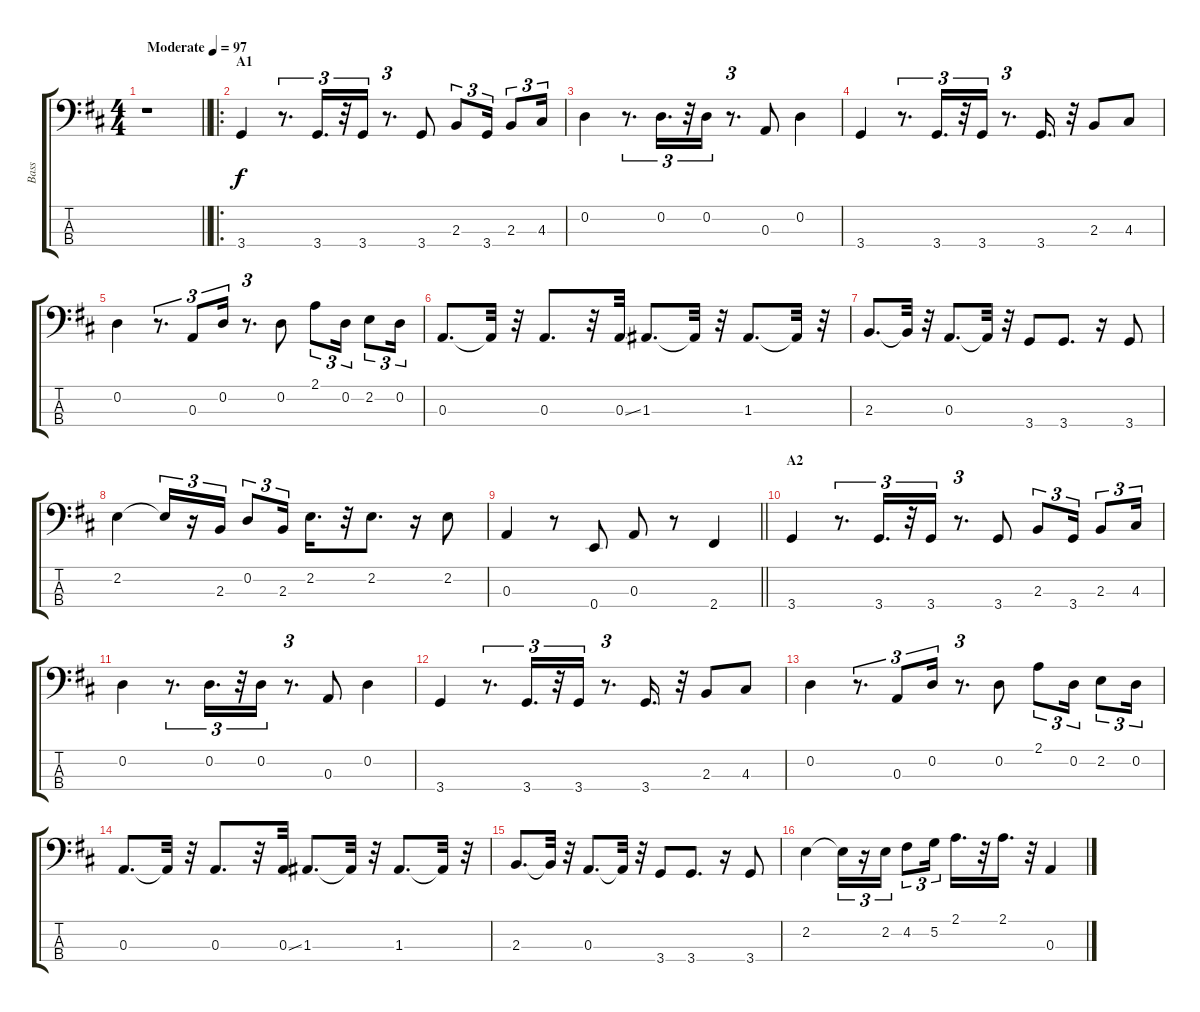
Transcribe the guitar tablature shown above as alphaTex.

\track ("Bass" "Bass") {instrument electricbassfinger}
\staff {score tabs}
\tuning (G2 D2 A1 E1) {hide}
\ts (4 4)
\tempo (97 "Moderate")
\clef f4
\barLineRight lightlight
\ks d
r.1{dy f instrument electricbassfinger} |
\ro
\section ("" "A1")
3.4.4 r.8{d tu (3 2)} 3.4.16{d tu (3 2)} r.32{tu (3 2)} 3.4.16{tu (3 2)} r.8{d tu (3 2)} 3.4.8 2.3.8{tu (3 2)} 3.4.16{tu (3 2)} 2.3.8{tu (3 2)} 4.3.16{tu (3 2)} |
0.2.4 r.8{d tu (3 2)} 0.2.16{d tu (3 2)} r.32{tu (3 2)} 0.2.16{tu (3 2)} r.8{d tu (3 2)} 0.3.8 0.2.4 |
3.4.4 r.8{d tu (3 2)} 3.4.16{d tu (3 2)} r.32{tu (3 2)} 3.4.16{tu (3 2)} r.8{d tu (3 2)} 3.4.16{d} r.32 2.3.8 4.3.8 |
0.2.4 r.8{d tu (3 2)} 0.3.8{tu (3 2)} 0.2.16{tu (3 2)} r.8{d tu (3 2)} 0.2.8 2.1.8{tu (3 2)} 0.2.16{tu (3 2)} 2.2.8{tu (3 2)} 0.2.16{tu (3 2)} |
0.3.8{d} 0.3{t}.32 r.32 0.3.8{d} r.32 0.3{ss}.32 1.3.8{d} 1.3{t}.32 r.32 1.3.8{d} 1.3{t}.32 r.32 |
2.3.8{d} 2.3{t}.32 r.32 0.3.8{d} 0.3{t}.32 r.32 3.4.8 3.4.8{d} r.16 3.4.8 |
2.2.4 2.2{t}.16{tu (3 2)} r.16{tu (3 2)} 2.3.16{tu (3 2)} 0.2.8{tu (3 2)} 2.3.16{tu (3 2)} 2.2.16{d} r.32 2.2.8{d} r.16 2.2.8 |
\barLineRight lightlight
0.3.4 r.8 0.4.8 0.3.8 r.8 2.4.4 |
\section ("" "A2")
3.4.4 r.8{d tu (3 2)} 3.4.16{d tu (3 2)} r.32{tu (3 2)} 3.4.16{tu (3 2)} r.8{d tu (3 2)} 3.4.8 2.3.8{tu (3 2)} 3.4.16{tu (3 2)} 2.3.8{tu (3 2)} 4.3.16{tu (3 2)} |
0.2.4 r.8{d tu (3 2)} 0.2.16{d tu (3 2)} r.32{tu (3 2)} 0.2.16{tu (3 2)} r.8{d tu (3 2)} 0.3.8 0.2.4 |
3.4.4 r.8{d tu (3 2)} 3.4.16{d tu (3 2)} r.32{tu (3 2)} 3.4.16{tu (3 2)} r.8{d tu (3 2)} 3.4.16{d} r.32 2.3.8 4.3.8 |
0.2.4 r.8{d tu (3 2)} 0.3.8{tu (3 2)} 0.2.16{tu (3 2)} r.8{d tu (3 2)} 0.2.8 2.1.8{tu (3 2)} 0.2.16{tu (3 2)} 2.2.8{tu (3 2)} 0.2.16{tu (3 2)} |
0.3.8{d} 0.3{t}.32 r.32 0.3.8{d} r.32 0.3{ss}.32 1.3.8{d} 1.3{t}.32 r.32 1.3.8{d} 1.3{t}.32 r.32 |
2.3.8{d} 2.3{t}.32 r.32 0.3.8{d} 0.3{t}.32 r.32 3.4.8 3.4.8{d} r.16 3.4.8 |
2.2.4 2.2{t}.16{tu (3 2)} r.16{tu (3 2)} 2.2.16{tu (3 2)} 4.2.8{tu (3 2)} 5.2.16{tu (3 2)} 2.1.16{d} r.32 2.1.16{d} r.32 0.3.4
